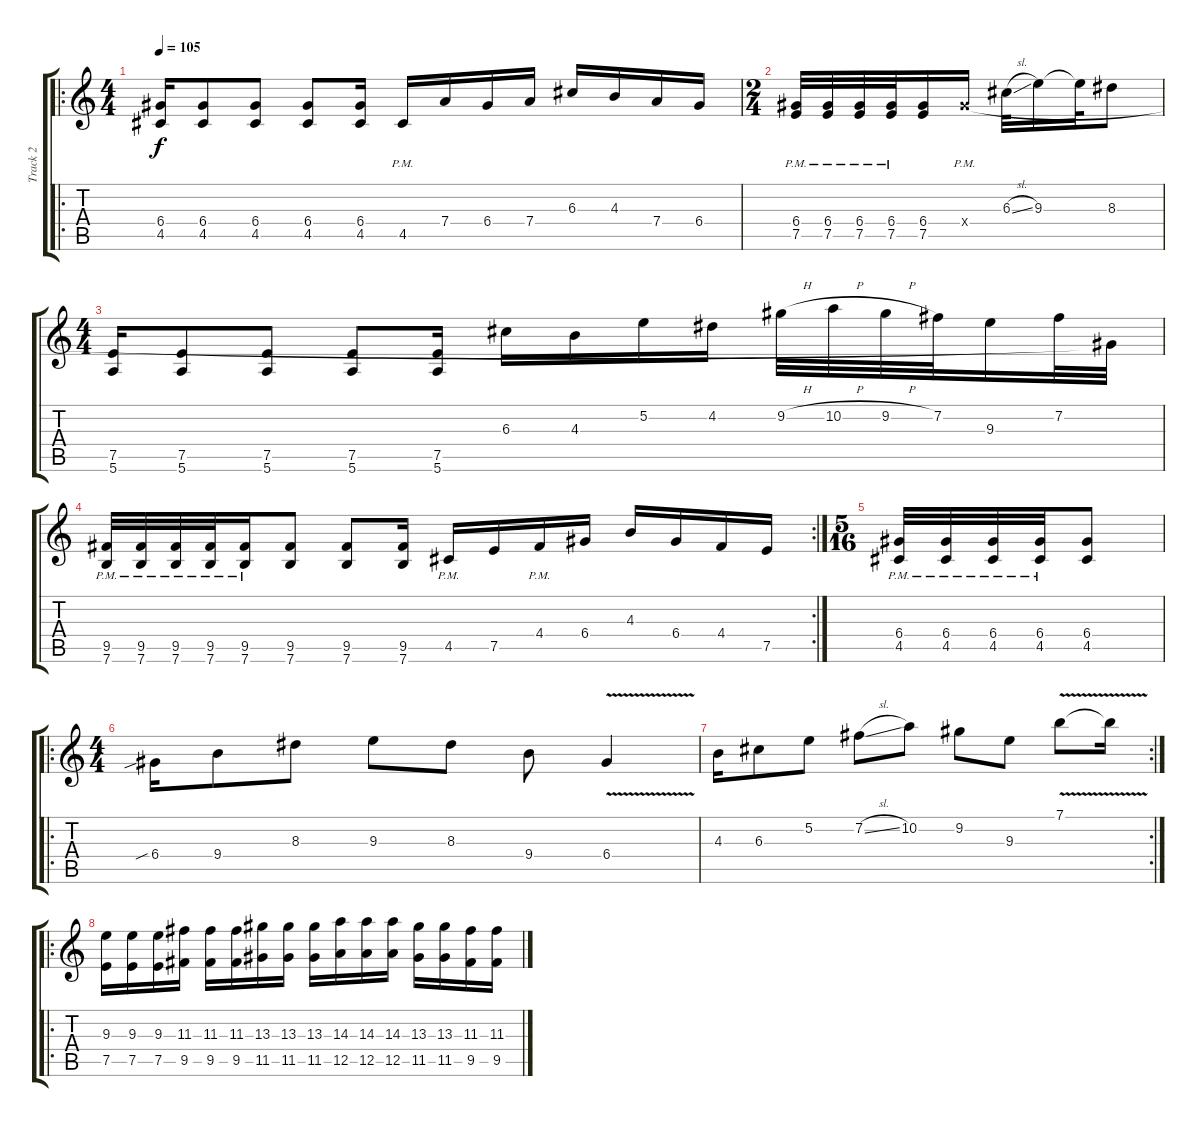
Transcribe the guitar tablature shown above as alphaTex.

\track ("Track 2" "Track 2") {instrument distortionguitar}
\staff {score tabs}
\tuning (E4 B3 G3 D3 A2 E2) {hide}
\ro
\ts (4 4)
\tempo 105
\clef g2
\ks c
(6.4 4.5).16{dy f} (6.4 4.5).8 (6.4 4.5).8 (6.4 4.5).8 (6.4 4.5).16 4.5{pm}.16 7.4.16 6.4.16 7.4.16 6.3.16 4.3.16 7.4.16 6.4.16 |
\ts (2 4)
(6.4{pm} 7.5{pm}).32 (6.4{pm} 7.5{pm}).32 (6.4{pm} 7.5{pm}).32 (6.4{pm} 7.5{pm}).32 (6.4 7.5).16 6.4{pm x}.16 6.3{sl}.32 9.3.16 9.3{t}.32 8.3.8 |
\ts (4 4)
(7.5 5.6).16 (7.5 5.6).8 (7.5 5.6).8 (7.5 5.6).8 (7.5 5.6).16 6.3.16 4.3.16 5.2.16 4.2.16 9.2{h}.32 10.2{h}.32 9.2{h}.32 7.2.32 9.3.16 7.2.32 6.4{t}.32 |
\rc 2
(9.5{pm} 7.6{pm}).32 (9.5{pm} 7.6{pm}).32 (9.5{pm} 7.6{pm}).32 (9.5{pm} 7.6{pm}).32 (9.5{pm} 7.6{pm}).16 (9.5 7.6).8 (9.5 7.6).8 (9.5 7.6).16 4.5{pm}.16 7.5.16 4.4{pm}.16 6.4.16 4.3.16 6.4.16 4.4.16 7.5.16 |
\ts (5 16)
(6.4{pm} 4.5{pm}).32 (6.4{pm} 4.5{pm}).32 (6.4{pm} 4.5{pm}).32 (6.4{pm} 4.5{pm}).32 (6.4 4.5).8 |
\ro
\ts (4 4)
6.4{sib}.16 9.4.8 8.3.8 9.3.8 8.3.8 9.4.8 6.4{v}.4 |
\rc 2
4.3.16 6.3.8 5.2.8 7.2{sl}.8 10.2.8 9.2.8 9.3.8 7.1{v}.8 7.1{t}.16 |
\ro
(9.3 7.5).16 (9.3 7.5).16 (9.3 7.5).16 (11.3 9.5).16 (11.3 9.5).16 (11.3 9.5).16 (13.3 11.5).16 (13.3 11.5).16 (13.3 11.5).16 (14.3 12.5).16 (14.3 12.5).16 (14.3 12.5).16 (13.3 11.5).16 (13.3 11.5).16 (11.3 9.5).16 (11.3 9.5).16
